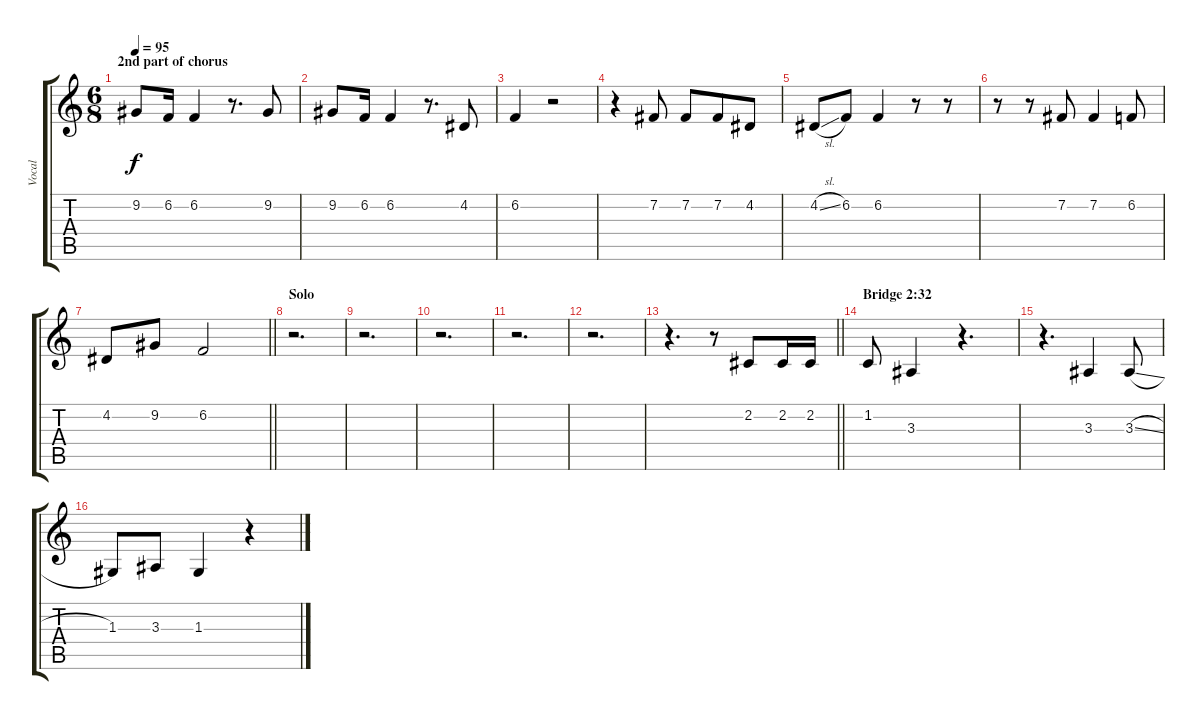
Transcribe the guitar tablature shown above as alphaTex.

\track ("Vocal" "Vocal") {instrument trumpet}
\staff {score tabs}
\tuning (E4 B3 G3 D3 A2 E2) {hide}
\ts (6 8)
\section ("" "2nd part of chorus")
\tempo 95
\clef g2
\ks c
9.2.8{dy f} 6.2.16 6.2.4 r.8{d} 9.2.8 |
9.2.8 6.2.16 6.2.4 r.8{d} 4.2.8 |
6.2.4 r.2 |
r.4 7.2.8 7.2.8 7.2.8 4.2.8 |
4.2{sl}.8 6.2.8 6.2.4 r.8 r.8 |
r.8 r.8 7.2.8 7.2.4 6.2.8 |
\barLineRight lightlight
4.2.8 9.2.8 6.2.2 |
\section ("" "Solo")
r.2{d} |
r.2{d} |
r.2{d} |
r.2{d} |
r.2{d} |
\barLineRight lightlight
r.4{d} r.8 2.2.8 2.2.16 2.2.16 |
\section ("" "Bridge 2:32")
1.2.8 3.3.4 r.4{d} |
r.4{d} 3.3.4 3.3{sl}.8 |
1.3.8 3.3.8 1.3.4 r.4
